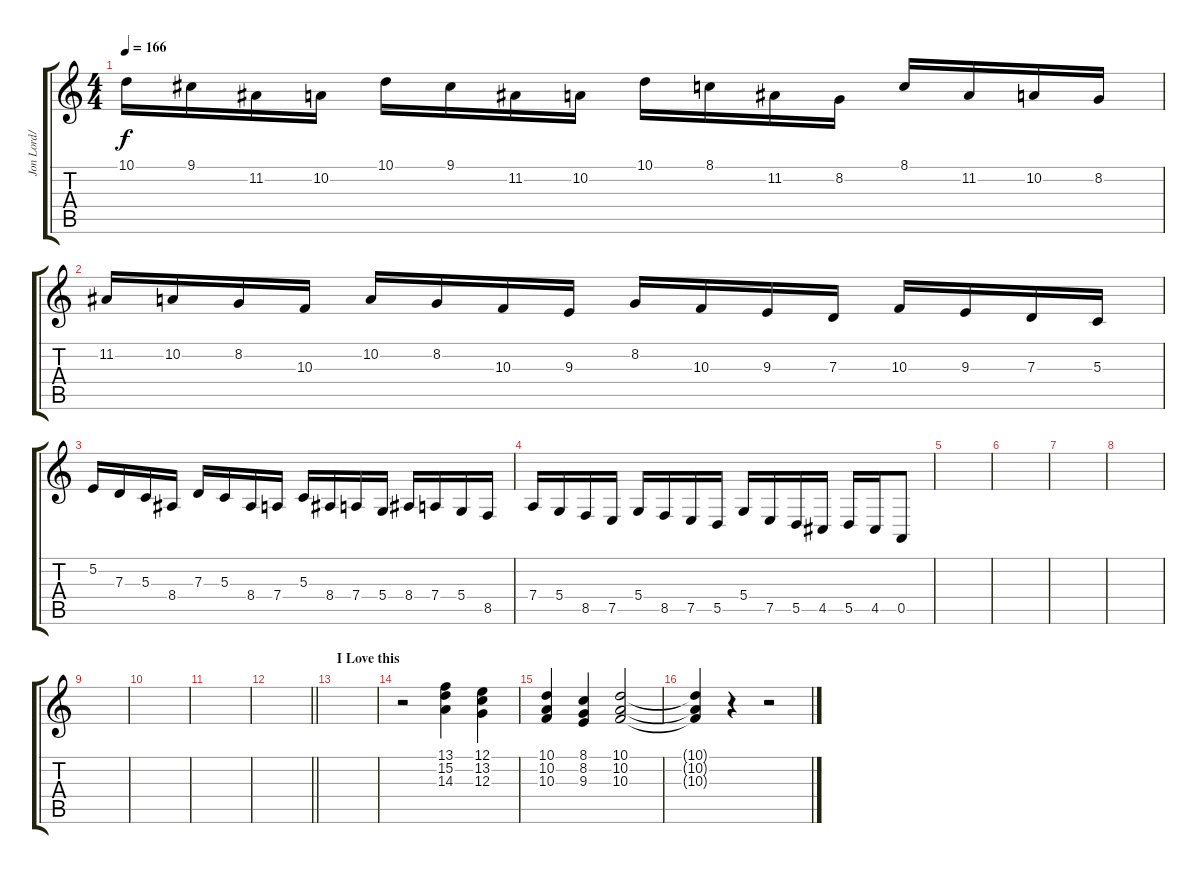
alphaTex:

\track ("Jon Lord/ Ritchie Blackmore" "Jon Lord/ ") {instrument rockorgan}
\staff {score tabs}
\tuning (E4 B3 G3 D3 A2 E2) {hide}
\ts (4 4)
\tempo 166
\clef g2
\ks c
10.1.16{dy f} 9.1.16 11.2.16 10.2.16 10.1.16 9.1.16 11.2.16 10.2.16 10.1.16 8.1.16 11.2.16 8.2.16 8.1.16 11.2.16 10.2.16 8.2.16 |
11.2.16 10.2.16 8.2.16 10.3.16 10.2.16 8.2.16 10.3.16 9.3.16 8.2.16 10.3.16 9.3.16 7.3.16 10.3.16 9.3.16 7.3.16 5.3.16 |
5.2.16 7.3.16 5.3.16 8.4.16 7.3.16 5.3.16 8.4.16 7.4.16 5.3.16 8.4.16 7.4.16 5.4.16 8.4.16 7.4.16 5.4.16 8.5.16 |
7.4.16 5.4.16 8.5.16 7.5.16 5.4.16 8.5.16 7.5.16 5.5.16 5.4.16 7.5.16 5.5.16 4.5.16 5.5.16 4.5.16 0.5.8 |
|
|
|
|
|
|
|
\barLineRight lightlight
|
\section ("" "I Love this")
|
r.2 (13.1 15.2 14.3).4 (12.1 13.2 12.3).4 |
(10.1 10.2 10.3).4 (8.1 8.2 9.3).4 (10.1 10.2 10.3).2 |
(10.1{t} 10.2{t} 10.3{t}).4 r.4 r.2
